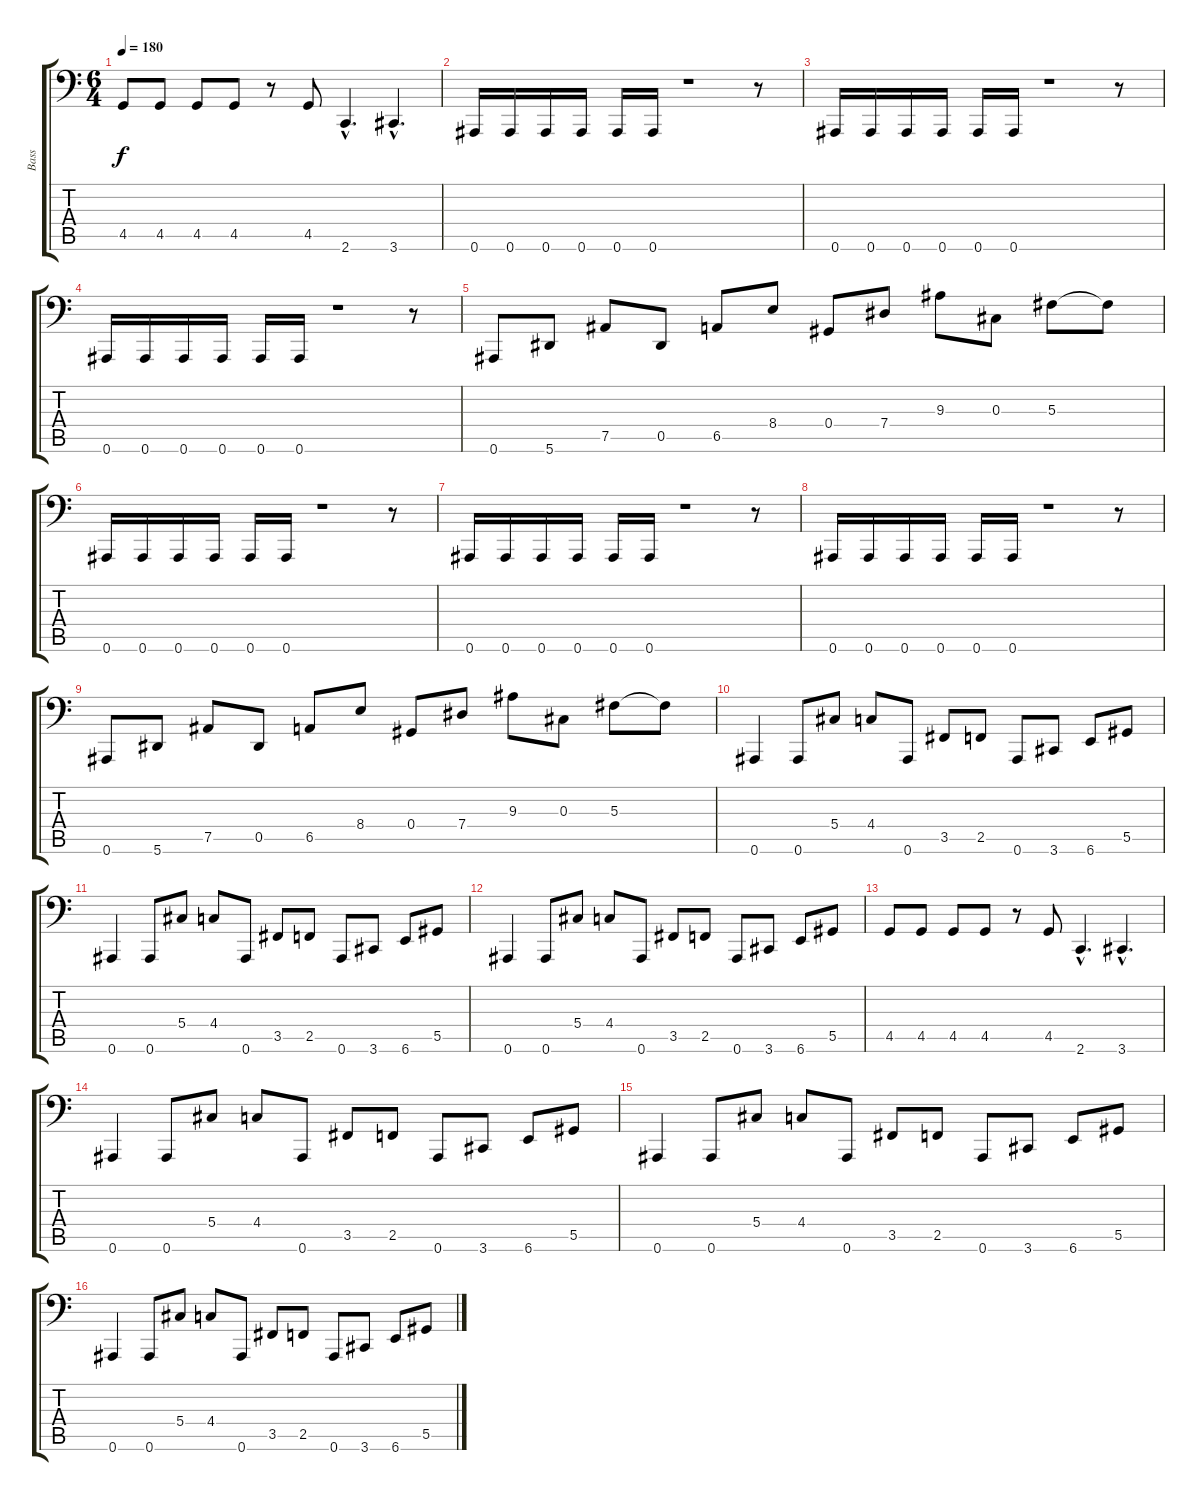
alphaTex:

\track ("Bass" "Bass") {instrument electricbassfinger}
\staff {score tabs}
\tuning (Bb2 F2 Db2 Ab1 Eb1 Bb0) {hide}
\ts (6 4)
\tempo 180
\clef f4
\ks c
4.5.8{dy f} 4.5.8 4.5.8 4.5.8 r.8 4.5.8 2.6{hac}.4{d} 3.6{hac}.4{d} |
0.6.16 0.6.16 0.6.16 0.6.16 0.6.16 0.6.16 r.1 r.8 |
0.6.16 0.6.16 0.6.16 0.6.16 0.6.16 0.6.16 r.1 r.8 |
0.6.16 0.6.16 0.6.16 0.6.16 0.6.16 0.6.16 r.1 r.8 |
0.6.8 5.6.8 7.5.8 0.5.8 6.5.8 8.4.8 0.4.8 7.4.8 9.3.8 0.3.8 5.3.8 5.3{t}.8 |
0.6.16 0.6.16 0.6.16 0.6.16 0.6.16 0.6.16 r.1 r.8 |
0.6.16 0.6.16 0.6.16 0.6.16 0.6.16 0.6.16 r.1 r.8 |
0.6.16 0.6.16 0.6.16 0.6.16 0.6.16 0.6.16 r.1 r.8 |
0.6.8 5.6.8 7.5.8 0.5.8 6.5.8 8.4.8 0.4.8 7.4.8 9.3.8 0.3.8 5.3.8 5.3{t}.8 |
0.6.4 0.6.8 5.4.8 4.4.8 0.6.8 3.5.8 2.5.8 0.6.8 3.6.8 6.6.8 5.5.8 |
0.6.4 0.6.8 5.4.8 4.4.8 0.6.8 3.5.8 2.5.8 0.6.8 3.6.8 6.6.8 5.5.8 |
0.6.4 0.6.8 5.4.8 4.4.8 0.6.8 3.5.8 2.5.8 0.6.8 3.6.8 6.6.8 5.5.8 |
4.5.8 4.5.8 4.5.8 4.5.8 r.8 4.5.8 2.6{hac}.4{d} 3.6{hac}.4{d} |
0.6.4 0.6.8 5.4.8 4.4.8 0.6.8 3.5.8 2.5.8 0.6.8 3.6.8 6.6.8 5.5.8 |
0.6.4 0.6.8 5.4.8 4.4.8 0.6.8 3.5.8 2.5.8 0.6.8 3.6.8 6.6.8 5.5.8 |
0.6.4 0.6.8 5.4.8 4.4.8 0.6.8 3.5.8 2.5.8 0.6.8 3.6.8 6.6.8 5.5.8
